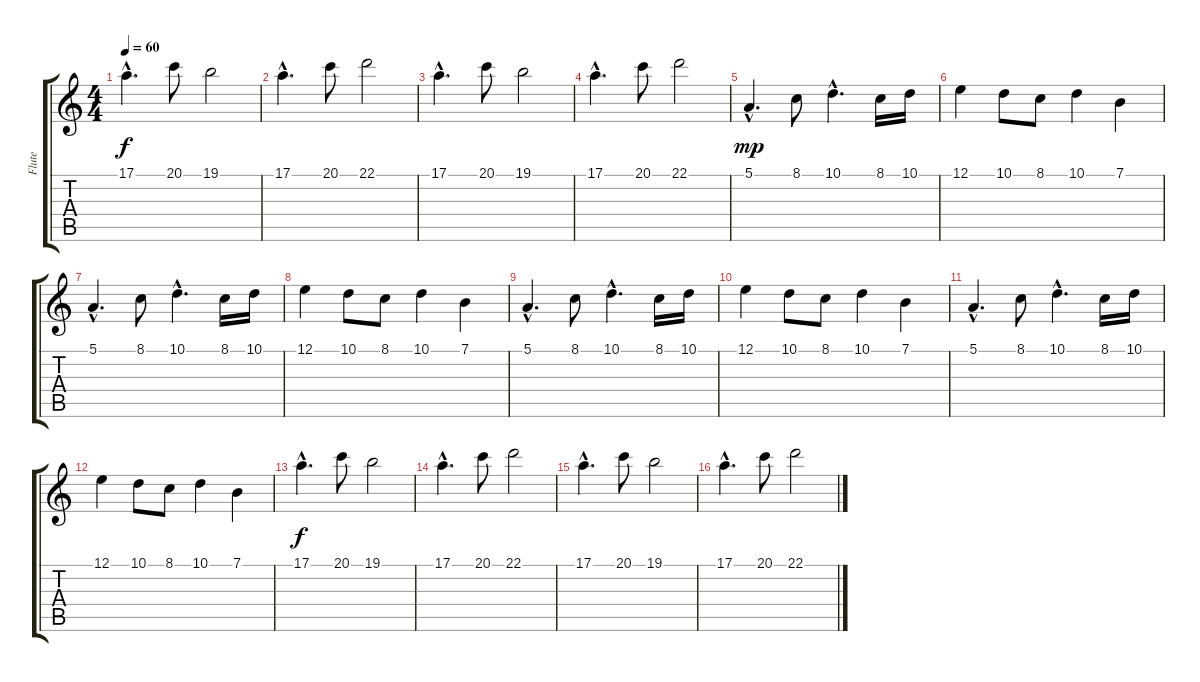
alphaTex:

\track ("Flute" "Flute") {instrument flute}
\staff {score tabs}
\tuning (E4 B3 G3 D3 A2 E2) {hide}
\ts (4 4)
\tempo 60
\clef g2
\ks c
17.1{hac}.4{d dy f} 20.1.8 19.1.2 |
17.1{hac}.4{d} 20.1.8 22.1.2 |
17.1{hac}.4{d} 20.1.8 19.1.2 |
17.1{hac}.4{d} 20.1.8 22.1.2 |
5.1{hac}.4{d dy mp} 8.1.8 10.1{hac}.4{d} 8.1.16 10.1.16 |
12.1.4 10.1.8 8.1.8 10.1.4 7.1.4 |
5.1{hac}.4{d} 8.1.8 10.1{hac}.4{d} 8.1.16 10.1.16 |
12.1.4 10.1.8 8.1.8 10.1.4 7.1.4 |
5.1{hac}.4{d} 8.1.8 10.1{hac}.4{d} 8.1.16 10.1.16 |
12.1.4 10.1.8 8.1.8 10.1.4 7.1.4 |
5.1{hac}.4{d} 8.1.8 10.1{hac}.4{d} 8.1.16 10.1.16 |
12.1.4 10.1.8 8.1.8 10.1.4 7.1.4 |
17.1{hac}.4{d dy f} 20.1.8 19.1.2 |
17.1{hac}.4{d} 20.1.8 22.1.2 |
17.1{hac}.4{d} 20.1.8 19.1.2 |
17.1{hac}.4{d} 20.1.8 22.1.2
